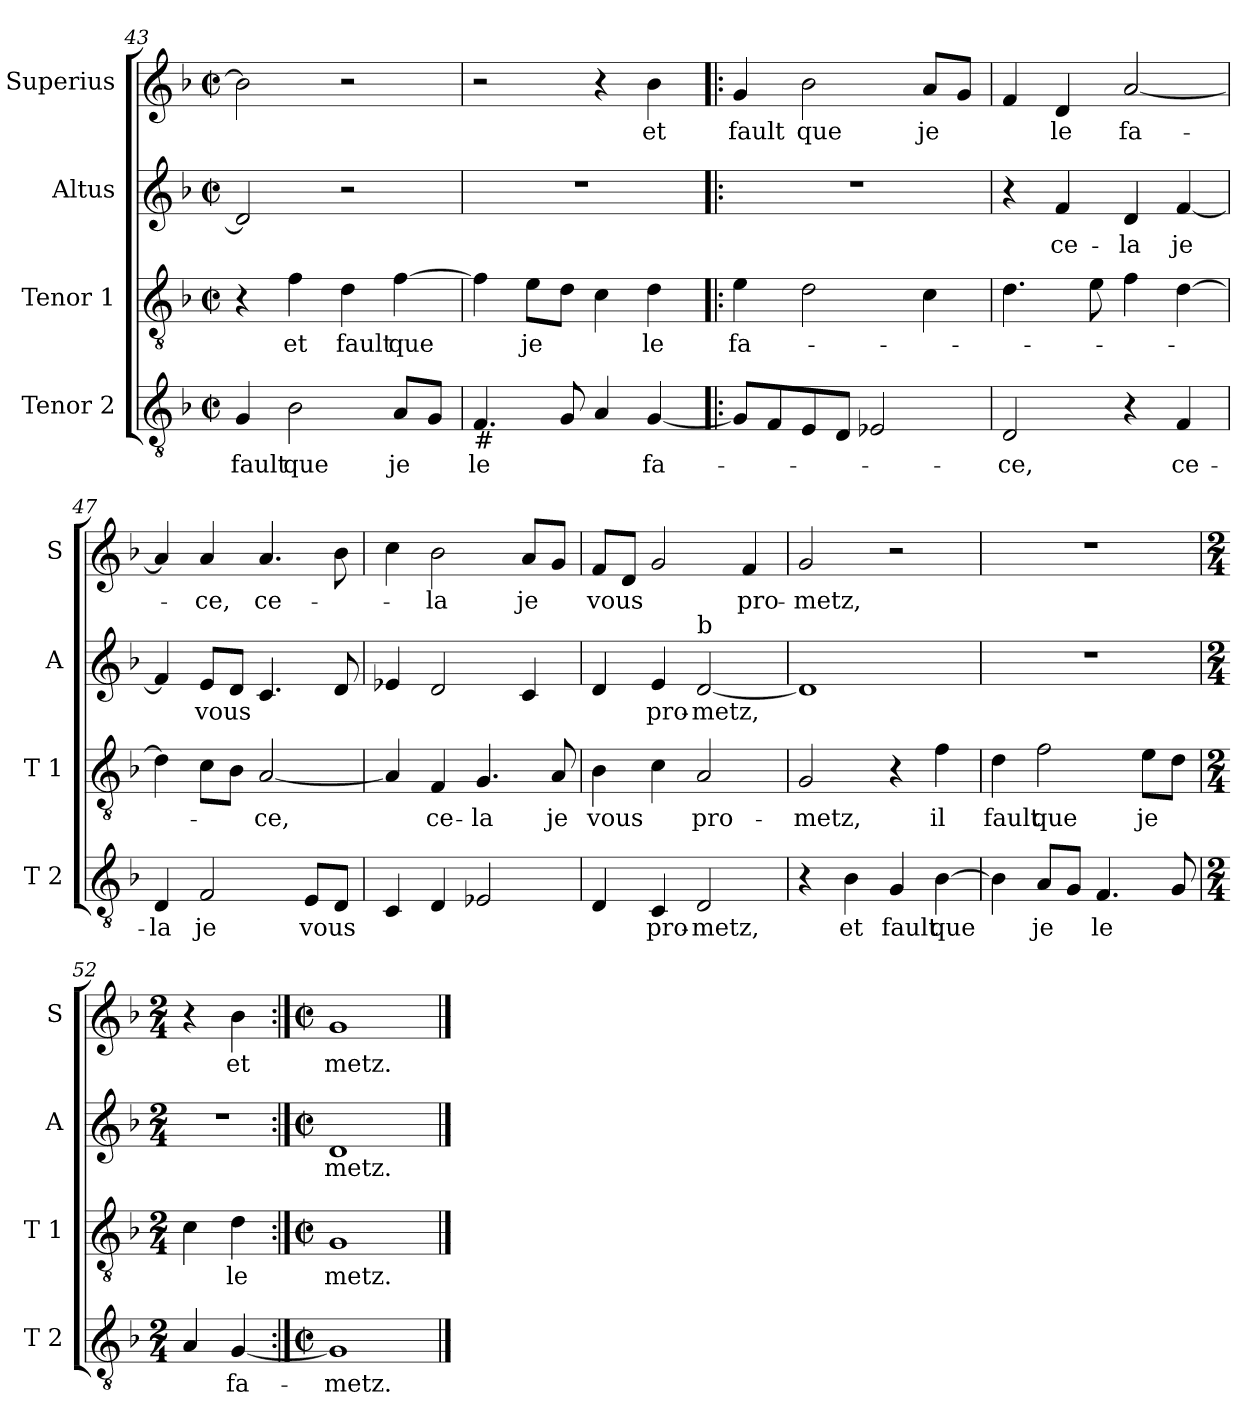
**kern	**text	**kern	**text	**kern	**text	**kern	**text
*part4	*part4	*part3	*part3	*part2	*part2	*part1	*part1
*staff4	*staff4	*staff3	*staff3	*staff2	*staff2	*staff1	*staff1
*I"Tenor 2	*	*I"Tenor 1	*	*I"Altus	*	*I"Superius	*
*I'T 2	*	*I'T 1	*	*I'A	*	*I'S	*
*clefGv2	*	*clefGv2	*	*clefG2	*	*clefG2	*
*k[b-]	*	*k[b-]	*	*k[b-]	*	*k[b-]	*
*F:	*	*F:	*	*F:	*	*F:	*
*M2/2	*	*M2/2	*	*M2/2	*	*M2/2	*
*met(c|)	*	*met(c|)	*	*met(c|)	*	*met(c|)	*
=43	=43	=43	=43	=43	=43	=43	=43
4G/	fault	4r	.	2d/]	.	2b-\]	.
2B-\	que	4f\	et	.	.	.	.
.	.	4d\	fault	2r	.	2r	.
8A/L	je	[4f\	que	.	.	.	.
8G/J	.	.	.	.	.	.	.
=44	=44	=44	=44	=44	=44	=44	=44
!LO:TX:b:t=#	!	!	!	!	!	!	!
4.F/	le	4f\]	.	1r	.	2r	.
.	.	8e\L	je	.	.	.	.
8G/	.	8d\J	.	.	.	.	.
4A/	.	4c\	.	.	.	4r	.
[4G/	fa-	4d\	le	.	.	4b-\	et
=45!|:	=45!|:	=45!|:	=45!|:	=45!|:	=45!|:	=45!|:	=45!|:
8G/L]	.	4e\	fa-	1r	.	4g/	fault
8F/	.	.	.	.	.	.	.
8E/	.	2d\	.	.	.	2b-\	que
8D/J	.	.	.	.	.	.	.
2E-X/	.	.	.	.	.	.	.
.	.	4c\	.	.	.	8a/L	je
.	.	.	.	.	.	8g/J	.
=46	=46	=46	=46	=46	=46	=46	=46
2D/	-ce,	4.d\	.	4r	.	4f/	.
.	.	.	.	4f/	ce-	4d/	le
.	.	8e\	.	.	.	.	.
4r	.	4f\	.	4d/	-la	[2a/	fa-
4F/	ce-	[4d\	.	[4f/	je	.	.
=47	=47	=47	=47	=47	=47	=47	=47
4D/	-la	4d\]	.	4f/]	.	4a/]	.
2F/	je	8c\L	.	8e/L	vous	4a/	-ce,
.	.	8B-\J	.	8d/J	.	.	.
.	.	[2A/	-ce,	4.c/	.	4.a/	ce-
8E/L	vous	.	.	.	.	.	.
8D/J	.	.	.	8d/	.	8b-\	.
!!LO:LB:g=z
=48	=48	=48	=48	=48	=48	=48	=48
4C/	.	4A/]	.	4e-X/	.	4cc\	.
4D/	.	4F/	ce-	2d/	.	2b-\	-la
2E-X/	.	4.G/	-la	.	.	.	.
.	.	.	.	4c/	.	8a/L	je
.	.	8A/	je	.	.	8g/J	.
=49	=49	=49	=49	=49	=49	=49	=49
4D/	.	4B-\	vous	4d/	.	8f/L	vous
.	.	.	.	.	.	8d/J	.
4C/	pro-	4c\	.	4e/	pro-	2g/	.
!	!	!	!	!LO:TX:a:t=b	!	!	!
2D/	-metz,	2A/	pro-	[2d/	-metz,	.	.
.	.	.	.	.	.	4f/	pro-
=50	=50	=50	=50	=50	=50	=50	=50
4r	.	2G/	-metz,	1d]	.	2g/	-metz,
4B-\	et	.	.	.	.	.	.
4G/	fault	4r	.	.	.	2r	.
[4B-\	que	4f\	il	.	.	.	.
=51	=51	=51	=51	=51	=51	=51	=51
4B-\]	.	4d\	fault	1r	.	1r	.
8A/L	je	2f\	que	.	.	.	.
8G/J	.	.	.	.	.	.	.
4.F/	le	.	.	.	.	.	.
.	.	8e\L	je	.	.	.	.
8G/	.	8d\J	.	.	.	.	.
=52	=52	=52	=52	=52	=52	=52	=52
*M2/4	*	*M2/4	*	*M2/4	*	*M2/4	*
4A/	.	4c\	.	2r	.	4r	.
[4G/	fa-	4d\	le	.	.	4b-\	et
=53:|!	=53:|!	=53:|!	=53:|!	=53:|!	=53:|!	=53:|!	=53:|!
*M2/2	*	*M2/2	*	*M2/2	*	*M2/2	*
*met(c|)	*	*met(c|)	*	*met(c|)	*	*met(c|)	*
1G]	-metz.	1G	metz.	1d	metz.	1g	metz.
==	==	==	==	==	==	==	==
*-	*-	*-	*-	*-	*-	*-	*-
